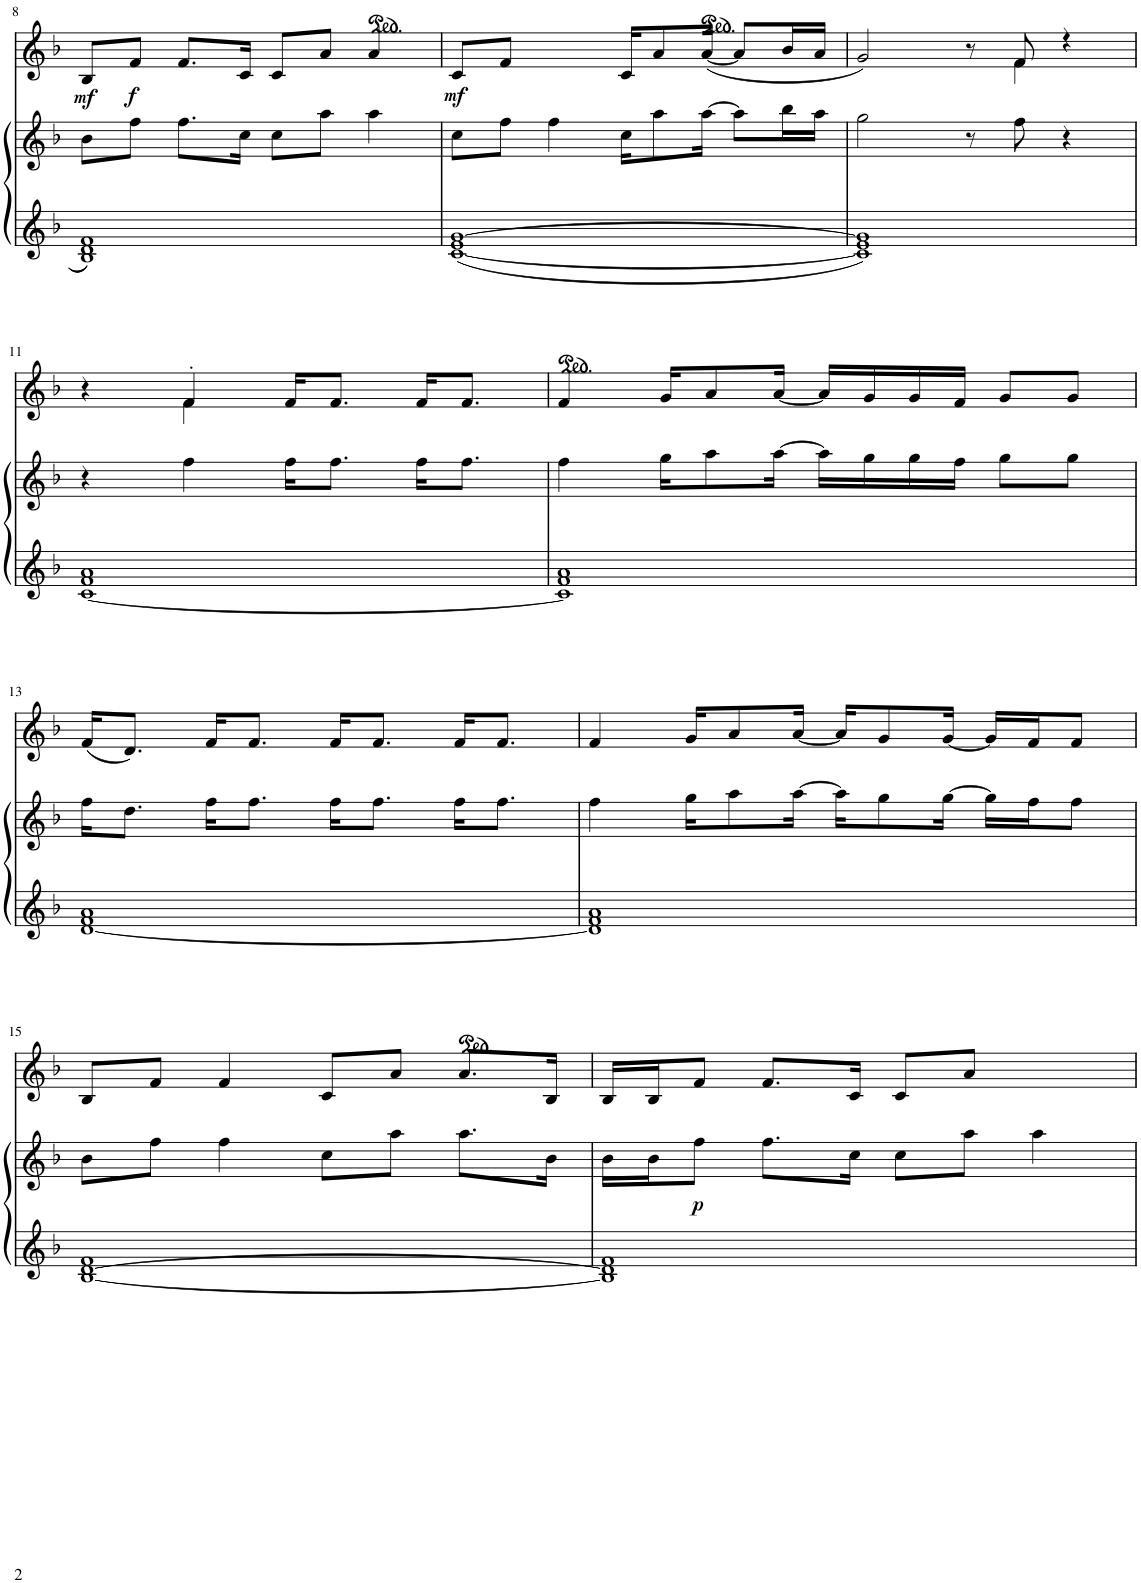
**kern	**kern	**dynam	**kern	**dynam
*part2	*part2	*part2	*part1	*part1
*staff3	*staff2	*staff2/3	*staff1	*staff1
*I"Piano	*	*	*I"Voice	*
*I'Pno	*	*	*I'V	*
!!LO:PB:g=z
*clefG2	*clefG2	*	*clefG2	*
*k[b-]	*k[b-]	*	*k[b-]	*
*M4/4	*M4/4	*	*M4/4	*
=8	=8	=8	=8	=8
!	!	!	!	!LO:DY:b
1B- 1d 1f	8b-\L	.	8B-/L	mf
!	!	!	!	!LO:DY:b
.	8ff\J	.	8f/J	f
.	8.ff\L	.	8.f/L	.
.	16cc\Jk	.	16c/Jk	.
.	8cc\L	.	8c/L	.
.	8aa\J	.	8a/J	.
.	4aa\	.	4a/	.
=9	=9	=9	=9	=9
!	!	!	!	!LO:DY:b
[1c 1e [1g	8cc\L	.	8c/L	mf
.	8ff\J	.	8f/J	.
.	4ff\	.	4ryy	.
.	16cc\KL	.	16c/KL	.
.	8aa\	.	8a/	.
.	[>16aa\Jk	.	(<[<16a/Jk	.
.	8aa\L]	.	8a/L]	.
.	16bb-\L	.	16b-/L	.
.	16aa\JJ	.	16a/JJ	.
=10	=10	=10	=10	=10
*	*	*	*^	*
1c] 1e 1g]	2gg\	.	2g/)	8ryy	.
*	*	*	*v	*v	*
.	8r	.	8r	.
*	*	*	*^	*
.	8ff\	.	8f/	4f\	.
.	4r	.	4r	.	.
.	.	.	.	8ryy	.
!!LO:LB:g=z	!!
=11	=11	=11	=11	=11	=11
*^	*	*	*	*	*
1f 1a	[<1c	4r	.	4r	4ryy	.
.	.	4ff\	.	4f'/	4f\	.
.	.	16ff\KL	.	16f/KL	2ryy	.
.	.	8.ff\J	.	8.f/J	.	.
.	.	16ff\KL	.	16f/KL	.	.
.	.	8.ff\J	.	8.f/J	.	.
*	*	*	*	*v	*v	*
=12	=12	=12	=12	=12	=12
1f 1a	1c]	4ff\	.	4f/	.
.	.	16gg\KL	.	16g/KL	.
.	.	8aa\	.	8a/	.
.	.	[>16aa\Jk	.	[<16a/Jk	.
.	.	16aa\LL]	.	16a/LL]	.
.	.	16gg\	.	16g/	.
.	.	16gg\	.	16g/	.
.	.	16ff\JJ	.	16f/JJ	.
.	.	8gg\L	.	8g/L	.
.	.	8gg\J	.	8g/J	.
*v	*v	*	*	*	*
!!LO:LB:g=z
=13	=13	=13	=13	=13
[1d 1f 1a	16ff\KL	.	(<16f/KL	.
.	8.dd\J	.	8.d/J)	.
.	16ff\KL	.	16f/KL	.
.	8.ff\J	.	8.f/J	.
.	16ff\KL	.	16f/KL	.
.	8.ff\J	.	8.f/J	.
.	16ff\KL	.	16f/KL	.
.	8.ff\J	.	8.f/J	.
=14	=14	=14	=14	=14
1d] 1f 1a	4ff\	.	4f/	.
.	16gg\KL	.	16g/KL	.
.	8aa\	.	8a/	.
.	[>16aa\Jk	.	[<16a/Jk	.
.	16aa\KL]	.	16a/KL]	.
.	8gg\	.	8g/	.
.	[>16gg\Jk	.	[<16g/Jk	.
.	16gg\LL]	.	16g/LL]	.
.	16ff\J	.	16f/J	.
.	8ff\J	.	8f/J	.
!!LO:LB:g=z
=15	=15	=15	=15	=15
[1B- [1d 1f	8b-\L	.	8B-/L	.
.	8ff\J	.	8f/J	.
.	4ff\	.	4f/	.
.	8cc\L	.	8c/L	.
.	8aa\J	.	8a/J	.
.	8.aa\L	.	8.a/L	.
.	16b-\Jk	.	16B-/Jk	.
=16	=16	=16	=16	=16
1B-] 1d] 1f	16b-\LL	.	16B-/LL	.
.	16b-\J	.	16B-/J	.
!	!	!LO:DY:b	!	!
.	8ff\J	p	8f/J	.
.	8.ff\L	.	8.f/L	.
.	16cc\Jk	.	16c/Jk	.
.	8cc\L	.	8c/L	.
.	8aa\J	.	8a/J	.
.	4aa\	.	4ryy	.
=	=	=	=	=
*-	*-	*-	*-	*-
